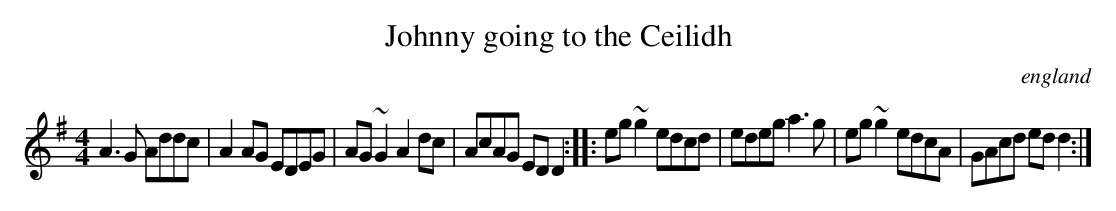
X:1
T:Johnny going to the Ceilidh
O:england
M:4/4
L:1/8
K:G
A3G Addc | A2AG EDEG | AG~G2 A2dc | AcAG EDD2 :: \
eg~g2 edcd | edeg a3g | eg~g2 edcA | GAcd edd2 :|
